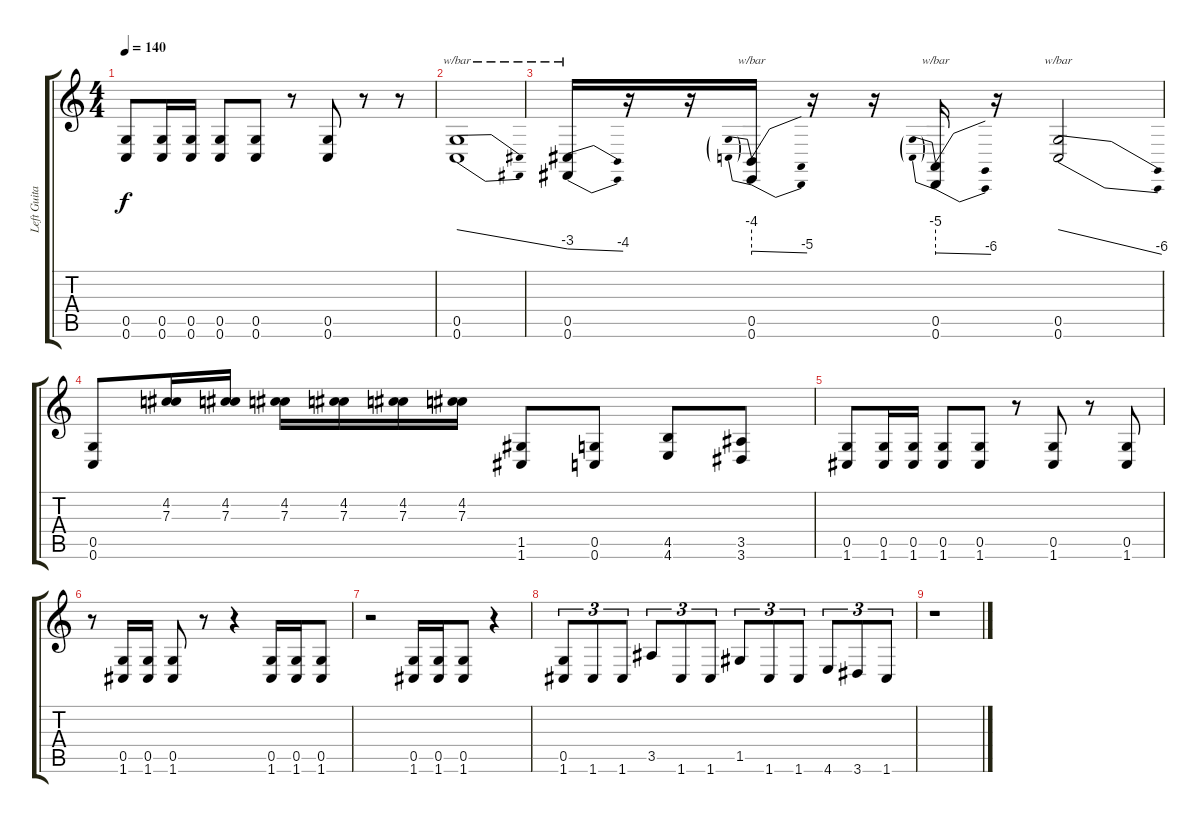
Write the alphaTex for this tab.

\track ("Left Guitar" "Left Guita") {instrument distortionguitar}
\staff {score tabs}
\tuning (D4 A3 F3 C3 G2 C2) {hide}
\ts (4 4)
\tempo 140
\clef g2
\ks c
(0.5 0.6).8{dy f} (0.5 0.6).16 (0.5 0.6).16 (0.5 0.6).8 (0.5 0.6).8 r.8 (0.5 0.6).8 r.8 r.8 |
(0.5 0.6).1{tbe (dive default 0 0 60 -12)} |
(0.5 0.6).16{tbe (dive default 0 -12 60 -16)} r.16 r.16 (0.5 0.6).16{tbe (predivedive default 0 -16 60 -20)} r.16 r.16 (0.5 0.6).16{tbe (predivedive default 0 -20 60 -24)} r.16 (0.5 0.6).2{tbe (dive default 0 0 60 -24)} |
(0.5 0.6).8 (4.2 7.3).16 (4.2 7.3).16 (4.2 7.3).16 (4.2 7.3).16 (4.2 7.3).16 (4.2 7.3).16 (1.5 1.6).8 (0.5 0.6).8 (4.5 4.6).8 (3.5 3.6).8 |
(0.5 1.6).8 (0.5 1.6).16 (0.5 1.6).16 (0.5 1.6).8 (0.5 1.6).8 r.8 (0.5 1.6).8 r.8 (0.5 1.6).8 |
r.8 (0.5 1.6).16 (0.5 1.6).16 (0.5 1.6).8 r.8 r.4 (0.5 1.6).16 (0.5 1.6).16 (0.5 1.6).8 |
r.2 (0.5 1.6).16 (0.5 1.6).16 (0.5 1.6).8 r.4 |
(0.5 1.6).8{tu (3 2)} 1.6.8{tu (3 2)} 1.6.8{tu (3 2)} 3.5.8{tu (3 2)} 1.6.8{tu (3 2)} 1.6.8{tu (3 2)} 1.5.8{tu (3 2)} 1.6.8{tu (3 2)} 1.6.8{tu (3 2)} 4.6.8{tu (3 2)} 3.6.8{tu (3 2)} 1.6.8{tu (3 2)} |
r.1
